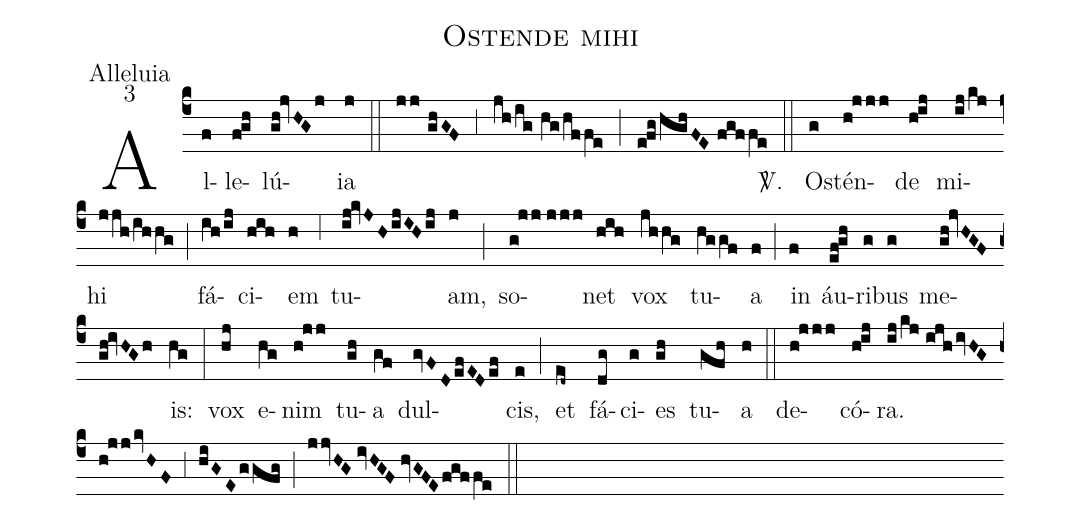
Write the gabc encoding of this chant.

name:Ostende mihi;
office-part:Alleluia;
mode:3;
%%
(c4) Al(f)le(fgh)lú(gh!jvHGj)ia(j) (::) (jj//ghGF) (;3) (jh/ig//hg/hffe) (;) (e!fg/hghFE//fgffe) <sp>V/</sp>.(::) O(g)stén(h!jjj)de(h!ij) mi(ij/kj)hi(jjh/ihhg) (;) fá(ih/ij)ci(hih)em(h) (;6) tu(ij!kvJH/ijIH/ij)am,(j) (;) so(g!jj//jjj)net(hih) vox(jhhg) tu(hggf)a(f) (;) in(f) áu(ef!gh)ri(g)bus(g) me(gh!jvHGF/gh!ivHGh)is:(hg) (:) vox(hj) e(hg)nim(h!jj) tu(gh)a(gf) dul(gvFD/efED/ef)cis,(e) (;) et(ed~) fá(dg)ci(g)es(gh) tu(gfh)a(h) (::) de(h!jjj)có(h!ij)ra.(ij/kj//ijh/ivHG/h!jj/kvHF) (;3) (hiGE/ggfg) (;) (jjvHG//ivHGF//hvGFE/fgffe) (::)
